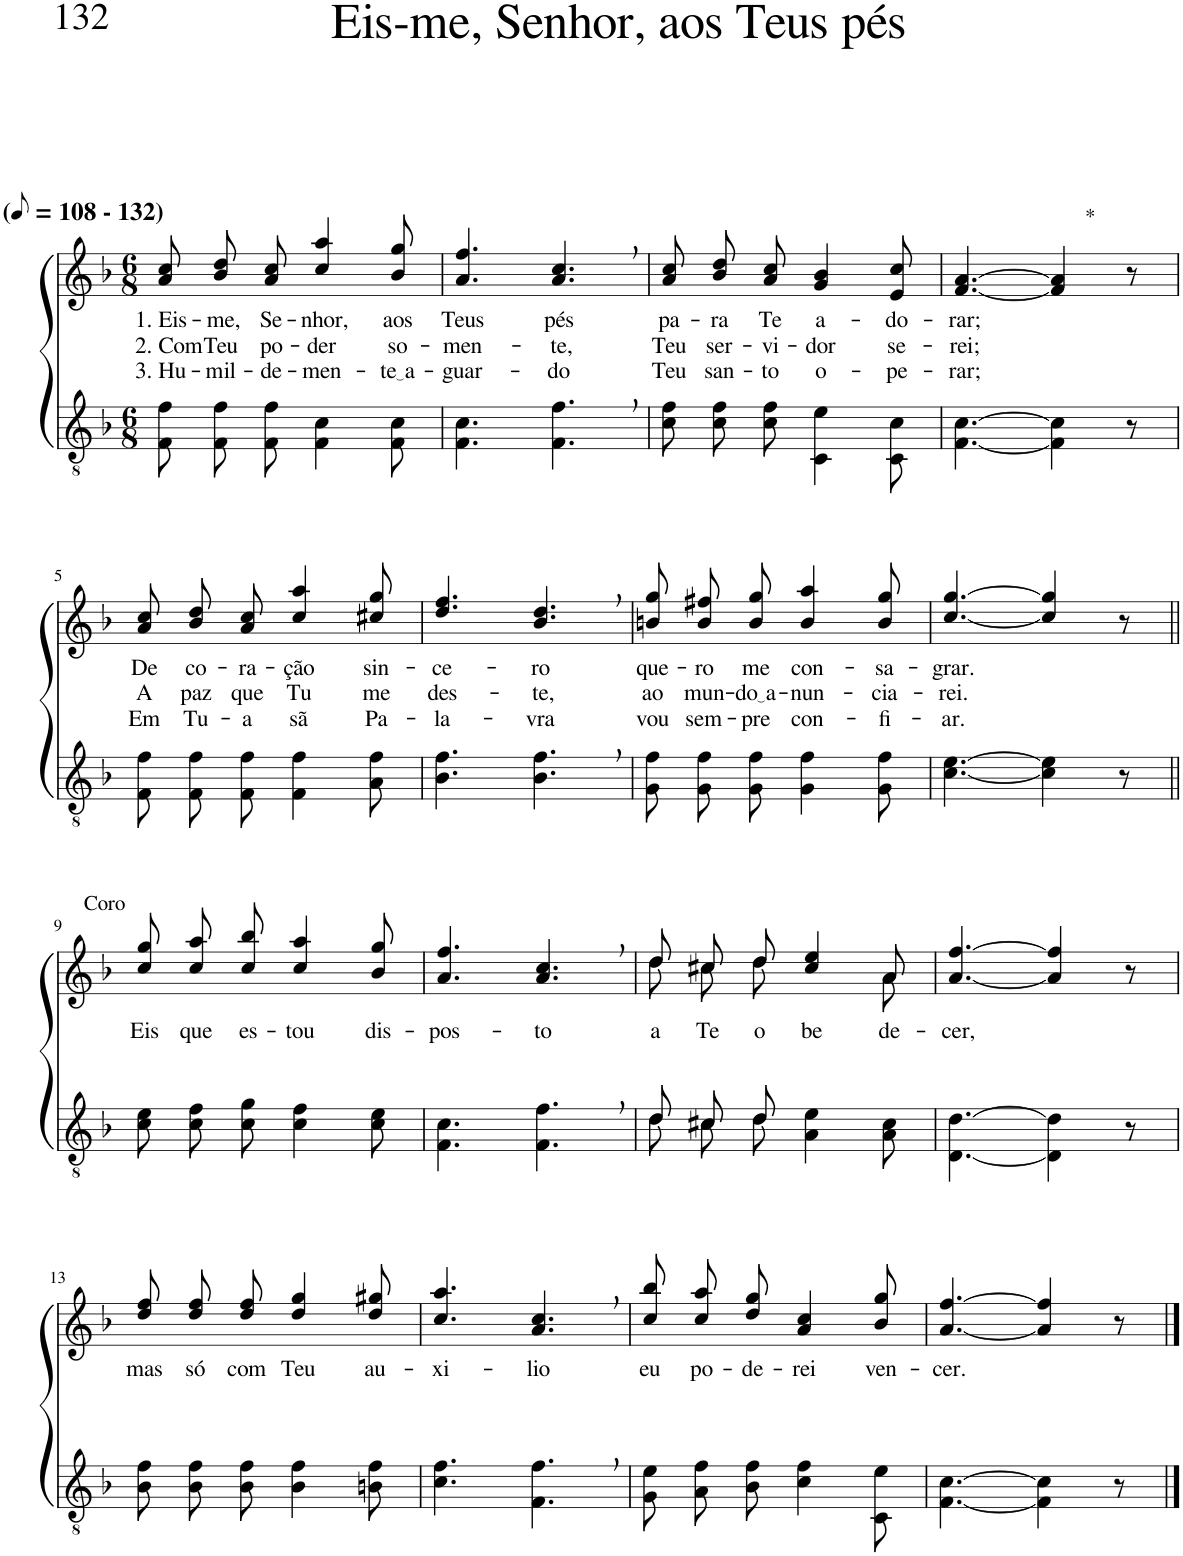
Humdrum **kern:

**kern	**kern	**text	**text	**text
*part2	*part1	*part1	*part1	*part1
*staff2	*staff1	*staff1	*staff1	*staff1
*I"Parte III e IV	*I"Parte I e II	*	*	*
*clefGv2	*clefG2	*	*	*
*Trd4c7	*Trd4c7	*	*	*
*k[b-]	*k[b-]	*	*	*
*M6/8	*M6/8	*	*	*
*MM54	*MM54	*	*	*
=1	=1	=1	=1	=1
!	!LO:TX:a:B:t=(	!	!	!
!	!LO:TX:a:B:t=- 132)	!	!	!
!	!	!LO:LY:b	!LO:LY:b	!LO:LY:b
8F\ 8f\L	8a\ 8cc\L	1. Eis-	2. Com	3. Hu-
!	!	!LO:LY:b	!LO:LY:b	!LO:LY:b
8F\ 8f\	8b-\ 8dd\	-me,	Teu	-mil-
!	!	!LO:LY:b	!LO:LY:b	!LO:LY:b
8F\ 8f\J	8a\ 8cc\J	Se-	po-	-de-
!	!	!LO:LY:b	!LO:LY:b	!LO:LY:b
4F\ 4c\	4cc/ 4aa/	-nhor,	-der	-men-
!	!	!LO:LY:b	!LO:LY:b	!LO:LY:b
8F\ 8c\	8b-/ 8gg/	aos	so-	te a
=2	=2	=2	=2	=2
!	!	!LO:LY:b	!LO:LY:b	!LO:LY:b
4.F\ 4.c\	4.a/ 4.ff/	Teus	-men-	-guar-
!	!	!LO:LY:b	!LO:LY:b	!LO:LY:b
4.F\, 4.f\,	4.a/, 4.cc/,	pés	-te,	-do
=3	=3	=3	=3	=3
!	!	!LO:LY:b	!LO:LY:b	!LO:LY:b
8c\ 8f\L	8a\ 8cc\L	pa-	Teu	Teu
!	!	!LO:LY:b	!LO:LY:b	!LO:LY:b
8c\ 8f\	8b-\ 8dd\	-ra	ser-	san-
!	!	!LO:LY:b	!LO:LY:b	!LO:LY:b
8c\ 8f\J	8a\ 8cc\J	Te	-vi-	-to
!	!	!LO:LY:b	!LO:LY:b	!LO:LY:b
4C\ 4e\	4g/ 4b-/	a-	-dor	o-
!	!	!LO:LY:b	!LO:LY:b	!LO:LY:b
8C\ 8c\	8e/ 8cc/	-do-	se-	-pe-
=4	=4	=4	=4	=4
!	!	!LO:LY:b	!LO:LY:b	!LO:LY:b
[4.F\ [4.c\	[4.f/ [4.a/	-rar;	-rei;	-rar;
!	!LO:TX:a:t=*	!	!	!
4F\] 4c\]	4f/] 4a/]	.	.	.
8r	8r	.	.	.
!!LO:LB:g=z
=5	=5	=5	=5	=5
!	!	!LO:LY:b	!LO:LY:b	!LO:LY:b
8F\ 8f\L	8a\ 8cc\L	De	A	Em
!	!	!LO:LY:b	!LO:LY:b	!LO:LY:b
8F\ 8f\	8b-\ 8dd\	co-	paz	Tu-
!	!	!LO:LY:b	!LO:LY:b	!LO:LY:b
8F\ 8f\J	8a\ 8cc\J	-ra-	que	-a
!	!	!LO:LY:b	!LO:LY:b	!LO:LY:b
4F\ 4f\	4cc/ 4aa/	-ção	Tu	sã
!	!	!LO:LY:b	!LO:LY:b	!LO:LY:b
8A\ 8f\	8cc#X/ 8gg/	sin-	me	Pa-
=6	=6	=6	=6	=6
!	!	!LO:LY:b	!LO:LY:b	!LO:LY:b
4.B-\ 4.f\	4.dd/ 4.ff/	-ce-	des-	-la-
!	!	!LO:LY:b	!LO:LY:b	!LO:LY:b
4.B-\, 4.f\,	4.b-/, 4.dd/,	-ro	-te,	-vra
=7	=7	=7	=7	=7
!	!	!LO:LY:b	!LO:LY:b	!LO:LY:b
8G\ 8f\L	8bn\ 8gg\L	que-	ao	vou
!	!	!LO:LY:b	!LO:LY:b	!LO:LY:b
8G\ 8f\	8b\ 8ff#X\	-ro	mun-	sem-
!	!	!LO:LY:b	!LO:LY:b	!LO:LY:b
8G\ 8f\J	8b\ 8gg\J	me	do a	-pre
!	!	!LO:LY:b	!LO:LY:b	!LO:LY:b
4G\ 4f\	4b/ 4aa/	con-	-nun-	con-
!	!	!LO:LY:b	!LO:LY:b	!LO:LY:b
8G\ 8f\	8b/ 8gg/	-sa-	-cia-	-fi-
=8	=8	=8	=8	=8
!	!	!LO:LY:b	!LO:LY:b	!LO:LY:b
[4.c\ [4.e\	[4.cc/ [4.gg/	-grar.	-rei.	-ar.
4c\] 4e\]	4cc/] 4gg/]	.	.	.
8r	8r	.	.	.
!!LO:LB:g=z
=9||	=9||	=9||	=9||	=9||
!	!LO:TX:a:t=Coro	!	!	!
!	!	!LO:LY:b	!	!
8c\ 8e\L	8cc\ 8gg\L	Eis	.	.
!	!	!LO:LY:b	!	!
8c\ 8f\	8cc\ 8aa\	que	.	.
!	!	!LO:LY:b	!	!
8c\ 8g\J	8cc\ 8bb-\J	es-	.	.
!	!	!LO:LY:b	!	!
4c\ 4f\	4cc/ 4aa/	-tou	.	.
!	!	!LO:LY:b	!	!
8c\ 8e\	8b-/ 8gg/	dis-	.	.
=10	=10	=10	=10	=10
!	!	!LO:LY:b	!	!
4.F\ 4.c\	4.a/ 4.ff/	-pos-	.	.
!	!	!LO:LY:b	!	!
4.F\, 4.f\,	4.a/, 4.cc/,	-to	.	.
=11	=11	=11	=11	=11
*^	*^	*	*	*
!	!	!	!	!LO:LY:b	!	!
8d/L	8d\L	8dd/L	8dd\L	a	.	.
!	!	!	!	!LO:LY:b	!	!
8c#X/	8c#\	8cc#X/	8cc#\	Te	.	.
!	!	!	!	!LO:LY:b	!	!
8d/J	8d\J	8dd/J	8dd\J	o-	.	.
!	!	!	!	!LO:LY:b	!	!
4.ryy	4A\ 4e\	4cc#/ 4ee/	4ryy	-be-	.	.
!	!	!	!	!LO:LY:b	!	!
.	8A\ 8c#\	8a/	8a\J	-de-	.	.
=12	=12	=12	=12	=12	=12	=12
!	!	!	!	!LO:LY:b	!	!
*v	*v	*	*	*	*	*
*	*v	*v	*	*	*
[4.D\ [4.d\	[4.a/ [4.ff/	-cer,	.	.
4D\] 4d\]	4a/] 4ff/]	.	.	.
8r	8r	.	.	.
!!LO:LB:g=z
=13	=13	=13	=13	=13
*k[b-]	*k[b-]	*	*	*
!	!	!LO:LY:b	!	!
8B-\ 8f\L	8dd\ 8ff\L	mas	.	.
!	!	!LO:LY:b	!	!
8B-\ 8f\	8dd\ 8ff\	só	.	.
!	!	!LO:LY:b	!	!
8B-\ 8f\J	8dd\ 8ff\J	com	.	.
!	!	!LO:LY:b	!	!
4B-\ 4f\	4dd/ 4gg/	Teu	.	.
!	!	!LO:LY:b	!	!
8Bn\ 8f\	8dd/ 8gg#X/	au-	.	.
=14	=14	=14	=14	=14
!	!	!LO:LY:b	!	!
4.c\ 4.f\	4.cc/ 4.aa/	-xi-	.	.
!	!	!LO:LY:b	!	!
4.F\, 4.f\,	4.a/, 4.cc/,	-lio	.	.
=15	=15	=15	=15	=15
!	!	!LO:LY:b	!	!
8G\ 8e\L	8cc\ 8bb-\L	eu	.	.
!	!	!LO:LY:b	!	!
8A\ 8f\	8cc\ 8aa\	po-	.	.
!	!	!LO:LY:b	!	!
8B-\ 8f\J	8dd\ 8gg\J	-de-	.	.
!	!	!LO:LY:b	!	!
4c\ 4f\	4a/ 4cc/	-rei	.	.
!	!	!LO:LY:b	!	!
8C\ 8e\	8b-/ 8gg/	ven-	.	.
=16	=16	=16	=16	=16
!	!	!LO:LY:b	!	!
[4.F\ [4.c\	[4.a/ [4.ff/	-cer.	.	.
4F\] 4c\]	4a/] 4ff/]	.	.	.
8r	8r	.	.	.
==	==	==	==	==
*-	*-	*-	*-	*-
